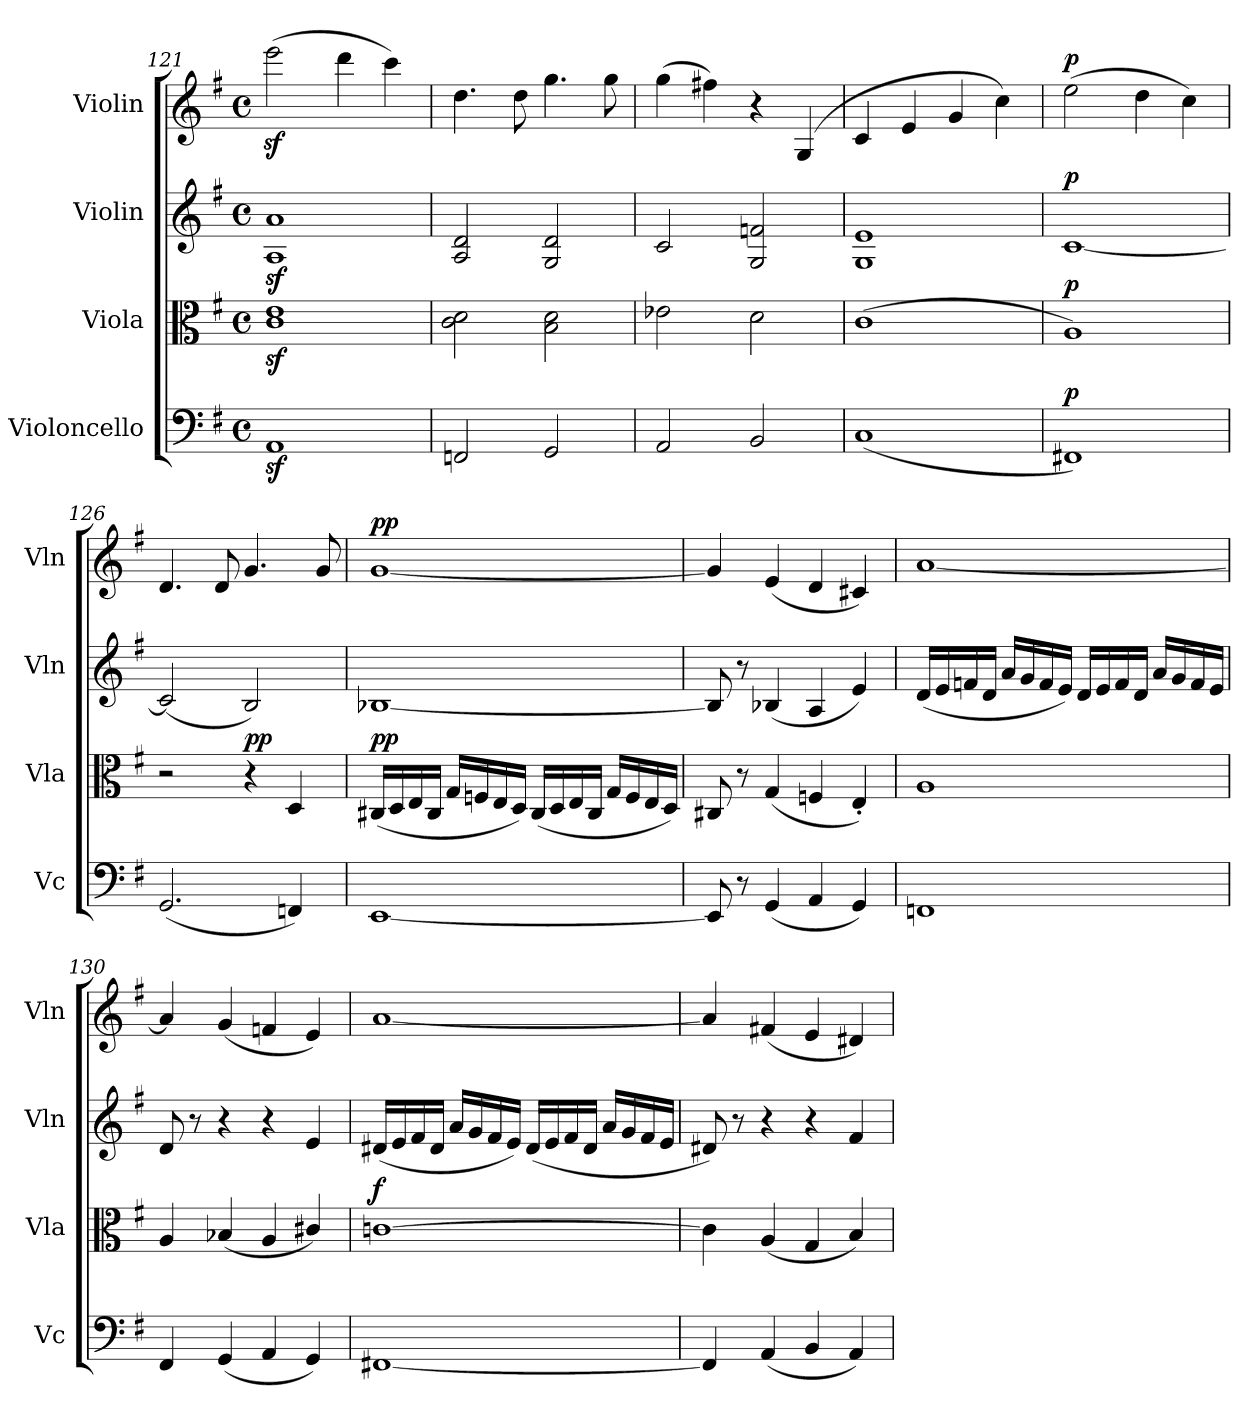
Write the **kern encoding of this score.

**kern	**dynam	**kern	**dynam	**kern	**dynam	**kern	**dynam
*part4	*part4	*part3	*part3	*part2	*part2	*part1	*part1
*staff4	*staff4	*staff3	*staff3	*staff2	*staff2	*staff1	*staff1
*I"Violoncello	*	*I"Viola	*	*I"Violin	*	*I"Violin	*
*I'Vc	*	*I'Vla	*	*I'Vln	*	*I'Vln	*
*clefF4	*	*clefC3	*	*clefG2	*	*clefG2	*
*k[f#]	*	*k[f#]	*	*k[f#]	*	*k[f#]	*
*M4/4	*	*M4/4	*	*M4/4	*	*M4/4	*
*met(c)	*	*met(c)	*	*met(c)	*	*met(c)	*
=121	=121	=121	=121	=121	=121	=121	=121
1AAz>	.	1cz> 1ez>	.	1Az> 1az>	.	(2eeez>\	.
.	.	.	.	.	.	4ddd\	.
.	.	.	.	.	.	4ccc\)	.
=122	=122	=122	=122	=122	=122	=122	=122
2FFn/	.	2c\ 2d\	.	2A/ 2d/	.	4.dd\	.
.	.	.	.	.	.	8dd\	.
2GG/	.	2B\ 2d\	.	2G/ 2d/	.	4.gg\	.
.	.	.	.	.	.	8gg\	.
=123	=123	=123	=123	=123	=123	=123	=123
2AA/	.	2e-X\	.	2c/	.	(4gg\	.
.	.	.	.	.	.	4ff#X\)	.
2BB/	.	2d\	.	2G/ 2fn/	.	4r	.
.	.	.	.	.	.	(>4G/	.
=124	=124	=124	=124	=124	=124	=124	=124
(1C	.	(1c	.	1G 1e	.	4c/	.
.	.	.	.	.	.	4e/	.
.	.	.	.	.	.	4g/	.
.	.	.	.	.	.	4cc\)	.
=125	=125	=125	=125	=125	=125	=125	=125
!	!LO:DY:a	!	!LO:DY:a	!	!LO:DY:a	!	!LO:DY:a
1FF#X)	p	1A)	p	[1c	p	(2ee\	p
.	.	.	.	.	.	4dd\	.
.	.	.	.	.	.	4cc\)	.
=126	=126	=126	=126	=126	=126	=126	=126
(2.GG/	.	2r	.	(2c/]	.	4.d/	.
.	.	.	.	.	.	8d/	.
!	!	!	!LO:DY:a	!	!	!	!
.	.	4r	pp	2B/)	.	4.g/	.
4FFn/)	.	4D/	.	.	.	.	.
.	.	.	.	.	.	8g/	.
=127	=127	=127	=127	=127	=127	=127	=127
!	!	!	!LO:DY:a	!	!	!	!LO:DY:a
[1EE	.	(16C#X/LL	pp	[1B-X	.	[1g	pp
.	.	16D/	.	.	.	.	.
.	.	16E/	.	.	.	.	.
.	.	16C#/JJ	.	.	.	.	.
.	.	16G/LL	.	.	.	.	.
.	.	16Fn/	.	.	.	.	.
.	.	16E/	.	.	.	.	.
.	.	16D/JJ)	.	.	.	.	.
.	.	(16C#/LL	.	.	.	.	.
.	.	16D/	.	.	.	.	.
.	.	16E/	.	.	.	.	.
.	.	16C#/JJ	.	.	.	.	.
.	.	16G/LL	.	.	.	.	.
.	.	16F/	.	.	.	.	.
.	.	16E/	.	.	.	.	.
.	.	16D/JJ)	.	.	.	.	.
=128	=128	=128	=128	=128	=128	=128	=128
8EE/]	.	8C#X/	.	8B-/]	.	4g/]	.
8r	.	8r	.	8r	.	.	.
(4GG/	.	(4G/	.	(4B-X/	.	(4e/	.
4AA/	.	4Fn/	.	4A/	.	4d/	.
4GG/)	.	4E'/)	.	4e/)	.	4c#X/)	.
!!LO:PB:g=z
=129	=129	=129	=129	=129	=129	=129	=129
1FFn	.	1A	.	(16d/LL	.	[1a	.
.	.	.	.	16e/	.	.	.
.	.	.	.	16fn/	.	.	.
.	.	.	.	16d/JJ	.	.	.
.	.	.	.	16a/LL	.	.	.
.	.	.	.	16g/	.	.	.
.	.	.	.	16f/	.	.	.
.	.	.	.	16e/JJ)	.	.	.
.	.	.	.	16d/LL	.	.	.
.	.	.	.	16e/	.	.	.
.	.	.	.	16f/	.	.	.
.	.	.	.	16d/JJ	.	.	.
.	.	.	.	16a/LL	.	.	.
.	.	.	.	16g/	.	.	.
.	.	.	.	16f/	.	.	.
.	.	.	.	16e/JJ	.	.	.
=130	=130	=130	=130	=130	=130	=130	=130
4FF#/	.	4A/	.	8d/	.	4a/]	.
.	.	.	.	8r	.	.	.
(4GG/	.	(4B-X/	.	4r	.	(4g/	.
4AA/	.	4A/	.	4r	.	4fn/	.
4GG/)	.	4c#X/)	.	4e/	.	4e/)	.
=131	=131	=131	=131	=131	=131	=131	=131
!	!	!	!LO:DY:a	!	!	!	!
[1FF#X	.	[1cn	f	(16d#X/LL	.	[1a	.
.	.	.	.	16e/	.	.	.
.	.	.	.	16f#/	.	.	.
.	.	.	.	16d#/JJ	.	.	.
.	.	.	.	16a/LL	.	.	.
.	.	.	.	16g/	.	.	.
.	.	.	.	16f#/	.	.	.
.	.	.	.	16e/JJ)	.	.	.
.	.	.	.	(16d#/LL	.	.	.
.	.	.	.	16e/	.	.	.
.	.	.	.	16f#/	.	.	.
.	.	.	.	16d#/JJ	.	.	.
.	.	.	.	16a/LL	.	.	.
.	.	.	.	16g/	.	.	.
.	.	.	.	16f#/	.	.	.
.	.	.	.	16e/JJ	.	.	.
=132	=132	=132	=132	=132	=132	=132	=132
4FF#/]	.	4c\]	.	8d#X/)	.	4a/]	.
.	.	.	.	8r	.	.	.
(4AA/	.	(4A/	.	4r	.	(4f#X/	.
4BB/	.	4G/	.	4r	.	4e/	.
4AA/)	.	4B/)	.	4f#/	.	4d#X/)	.
=	=	=	=	=	=	=	=
*-	*-	*-	*-	*-	*-	*-	*-
